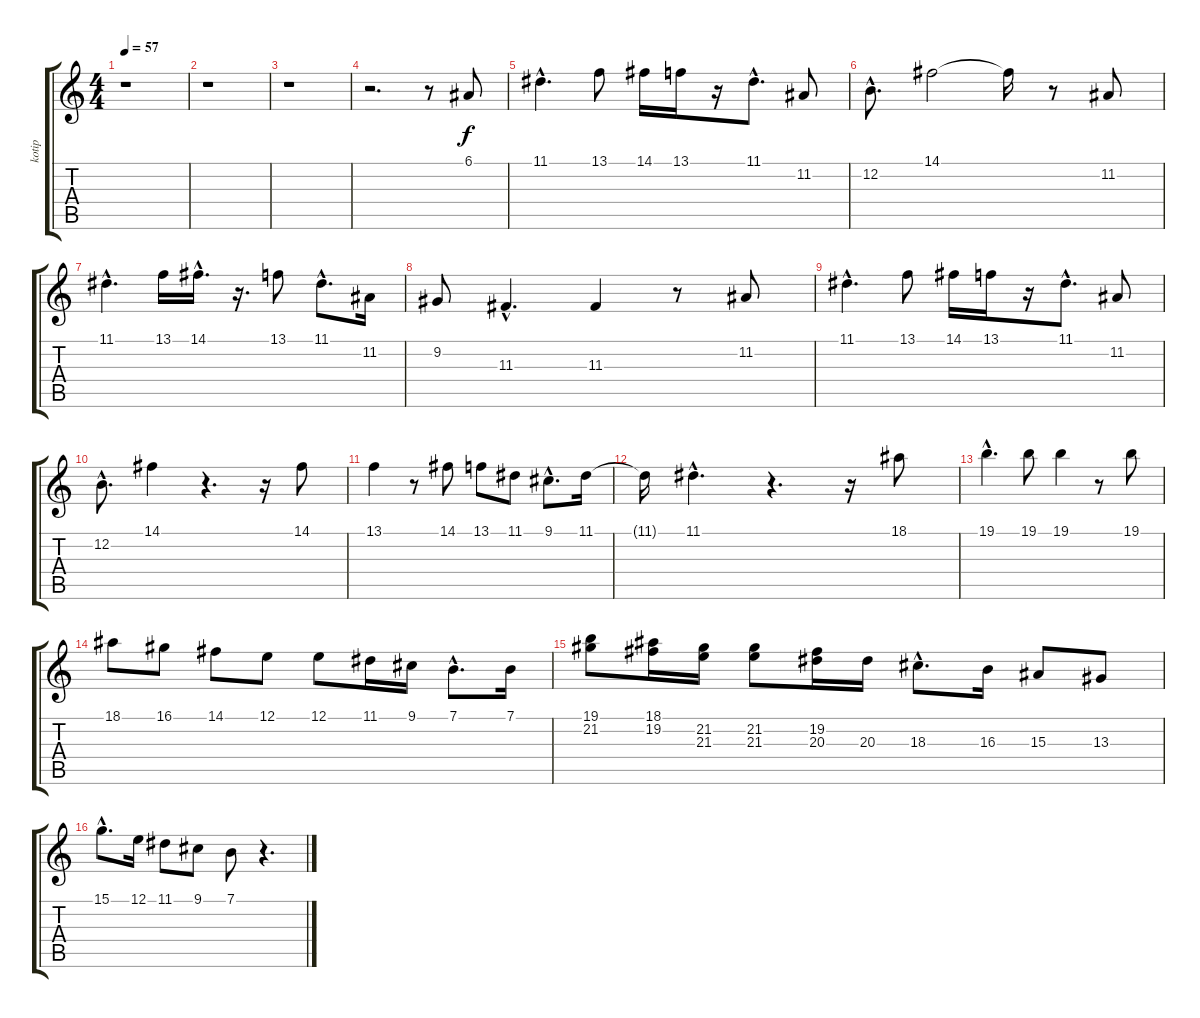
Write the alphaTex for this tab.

\track ("kotip" "kotip") {instrument sopranosax}
\staff {score tabs}
\tuning (E4 B3 G3 D3 A2 E2) {hide}
\ts (4 4)
\tempo 57
\clef g2
\ks c
r.1{dy f} |
r.1 |
r.1 |
r.2{d} r.8 6.1.8 |
11.1{hac}.4{d} 13.1.8 14.1.16 13.1.16 r.16 11.1{hac}.8{d} 11.2.8 |
12.2{hac}.8{d} 14.1.2 14.1{t}.16 r.8 11.2.8 |
11.1{hac}.4{d} 13.1.16 14.1{hac}.16{d} r.16{d} 13.1.8 11.1{hac}.8{d} 11.2.16 |
9.2.8 11.3{hac}.4{d} 11.3.4 r.8 11.2.8 |
11.1{hac}.4{d} 13.1.8 14.1.16 13.1.16 r.16 11.1{hac}.8{d} 11.2.8 |
12.2{hac}.8{d} 14.1.4 r.4{d} r.16 14.1.8 |
13.1.4 r.8 14.1.8 13.1.8 11.1.8 9.1{hac}.8{d} 11.1.16 |
11.1{t}.16 11.1{hac}.4{d} r.4{d} r.16 18.1.8 |
19.1{hac}.4{d} 19.1.8 19.1.4 r.8 19.1.8 |
18.1.8 16.1.8 14.1.8 12.1.8 12.1.8 11.1.16 9.1.16 7.1{hac}.8{d} 7.1.16 |
(19.1 21.2).8 (18.1 19.2).16 (21.2 21.3).16 (21.2 21.3).8 (19.2 20.3).16 20.3.16 18.3{hac}.8{d} 16.3.16 15.3.8 13.3.8 |
15.1{hac}.8{d} 12.1.16 11.1.8 9.1.8 7.1.8 r.4{d}
